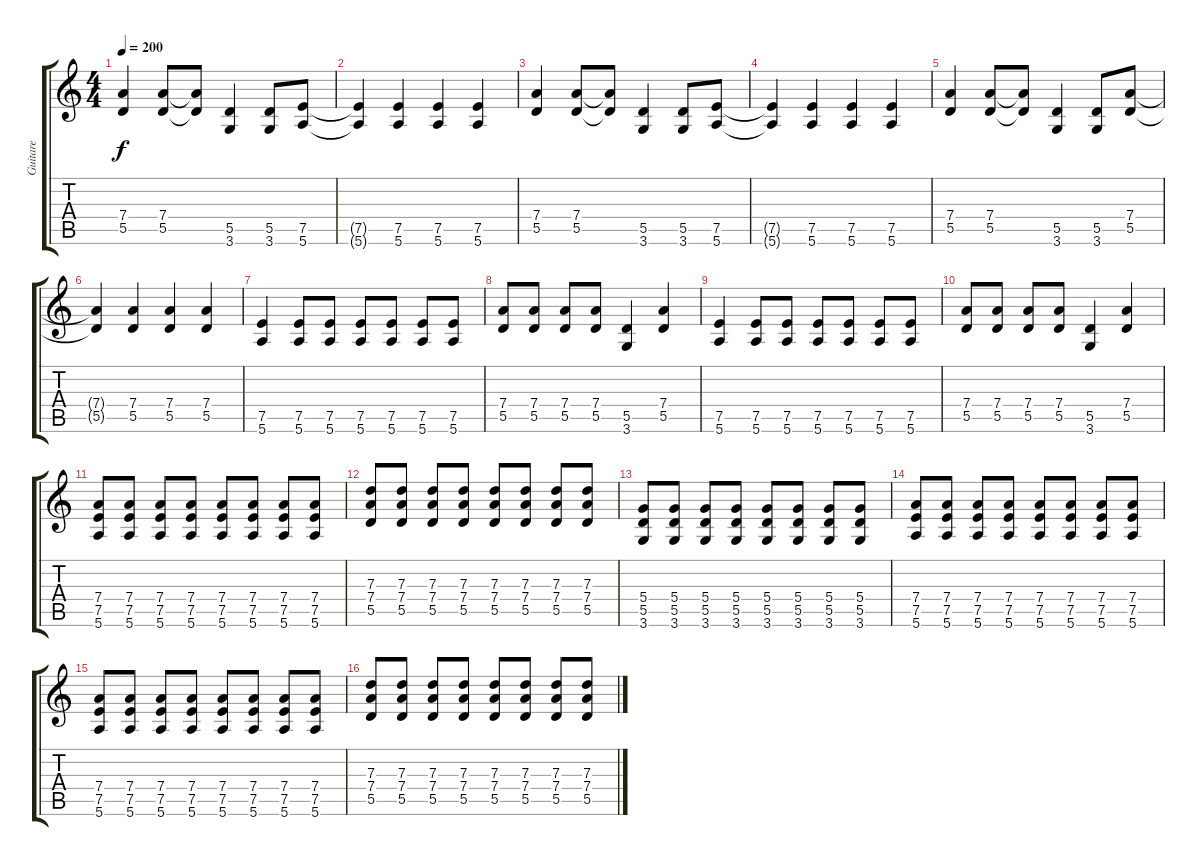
\track ("Guitare" "Guitare") {instrument distortionguitar}
\staff {score tabs}
\tuning (E4 B3 G3 D3 A2 E2) {hide}
\ts (4 4)
\tempo 200
\clef g2
\ks c
(7.4 5.5).4{dy f} (7.4 5.5).8 (7.4{t} 5.5{t}).8 (5.5 3.6).4 (5.5 3.6).8 (7.5 5.6).8 |
(7.5{t} 5.6{t}).4 (7.5 5.6).4 (7.5 5.6).4 (7.5 5.6).4 |
(7.4 5.5).4 (7.4 5.5).8 (7.4{t} 5.5{t}).8 (5.5 3.6).4 (5.5 3.6).8 (7.5 5.6).8 |
(7.5{t} 5.6{t}).4 (7.5 5.6).4 (7.5 5.6).4 (7.5 5.6).4 |
(7.4 5.5).4 (7.4 5.5).8 (7.4{t} 5.5{t}).8 (5.5 3.6).4 (5.5 3.6).8 (7.4 5.5).8 |
(7.4{t} 5.5{t}).4 (7.4 5.5).4 (7.4 5.5).4 (7.4 5.5).4 |
(7.5 5.6).4 (7.5 5.6).8 (7.5 5.6).8 (7.5 5.6).8 (7.5 5.6).8 (7.5 5.6).8 (7.5 5.6).8 |
(7.4 5.5).8 (7.4 5.5).8 (7.4 5.5).8 (7.4 5.5).8 (5.5 3.6).4 (7.4 5.5).4 |
(7.5 5.6).4 (7.5 5.6).8 (7.5 5.6).8 (7.5 5.6).8 (7.5 5.6).8 (7.5 5.6).8 (7.5 5.6).8 |
(7.4 5.5).8 (7.4 5.5).8 (7.4 5.5).8 (7.4 5.5).8 (5.5 3.6).4 (7.4 5.5).4 |
(7.4 7.5 5.6).8 (7.4 7.5 5.6).8 (7.4 7.5 5.6).8 (7.4 7.5 5.6).8 (7.4 7.5 5.6).8 (7.4 7.5 5.6).8 (7.4 7.5 5.6).8 (7.4 7.5 5.6).8 |
(7.3 7.4 5.5).8 (7.3 7.4 5.5).8 (7.3 7.4 5.5).8 (7.3 7.4 5.5).8 (7.3 7.4 5.5).8 (7.3 7.4 5.5).8 (7.3 7.4 5.5).8 (7.3 7.4 5.5).8 |
(5.4 5.5 3.6).8 (5.4 5.5 3.6).8 (5.4 5.5 3.6).8 (5.4 5.5 3.6).8 (5.4 5.5 3.6).8 (5.4 5.5 3.6).8 (5.4 5.5 3.6).8 (5.4 5.5 3.6).8 |
(7.4 7.5 5.6).8 (7.4 7.5 5.6).8 (7.4 7.5 5.6).8 (7.4 7.5 5.6).8 (7.4 7.5 5.6).8 (7.4 7.5 5.6).8 (7.4 7.5 5.6).8 (7.4 7.5 5.6).8 |
(7.4 7.5 5.6).8 (7.4 7.5 5.6).8 (7.4 7.5 5.6).8 (7.4 7.5 5.6).8 (7.4 7.5 5.6).8 (7.4 7.5 5.6).8 (7.4 7.5 5.6).8 (7.4 7.5 5.6).8 |
(7.3 7.4 5.5).8 (7.3 7.4 5.5).8 (7.3 7.4 5.5).8 (7.3 7.4 5.5).8 (7.3 7.4 5.5).8 (7.3 7.4 5.5).8 (7.3 7.4 5.5).8 (7.3 7.4 5.5).8
